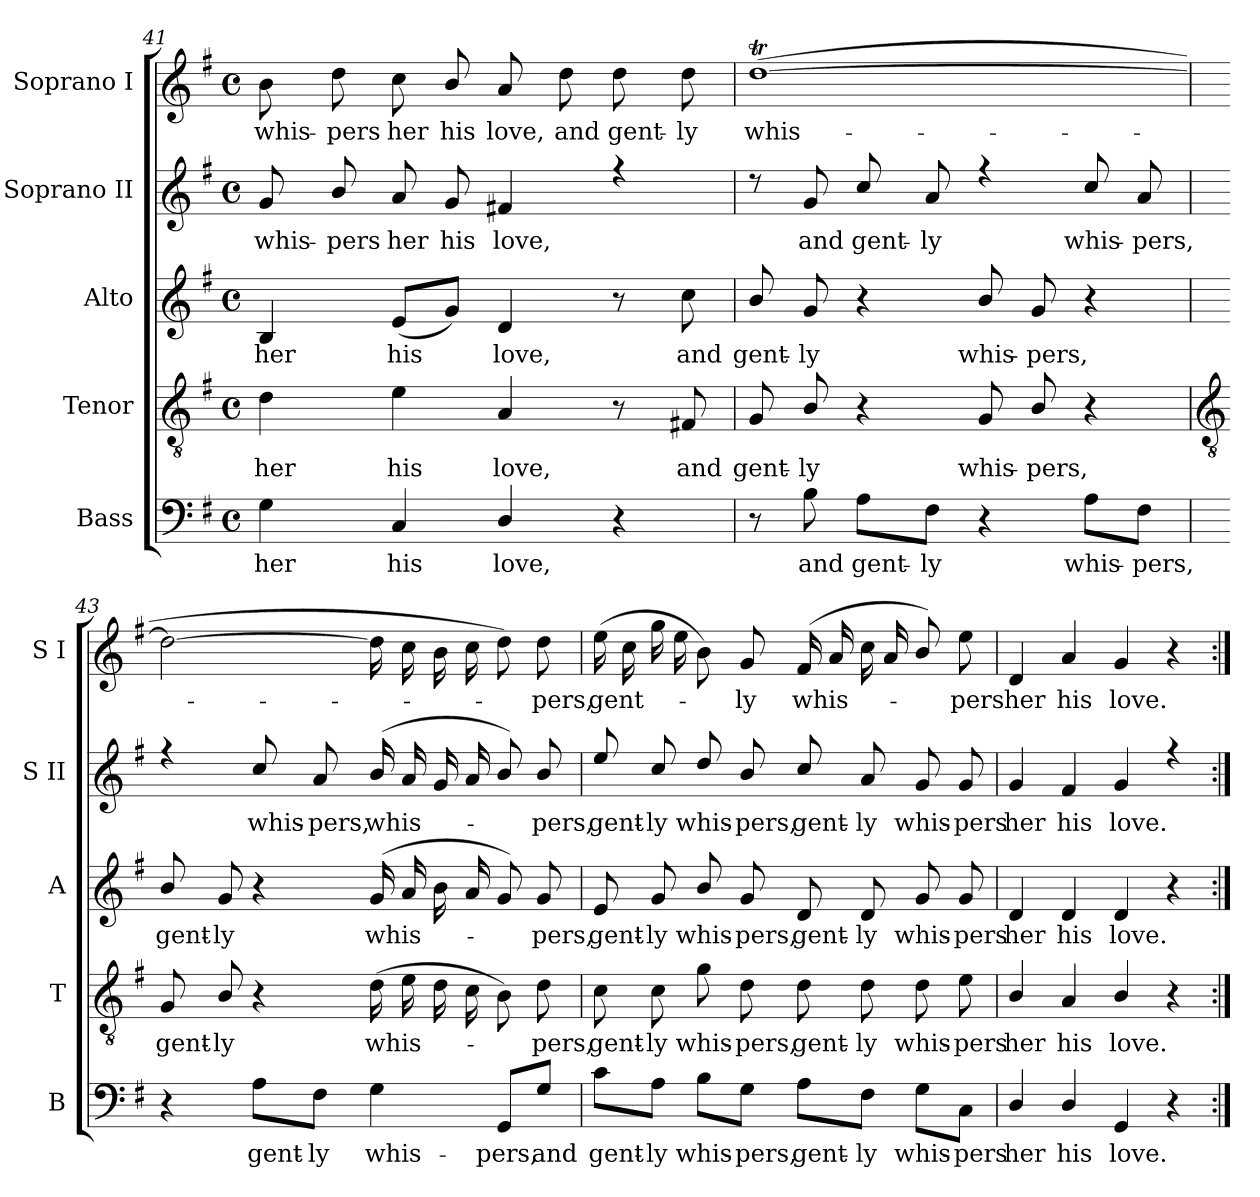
**kern	**text	**kern	**text	**kern	**text	**kern	**text	**kern	**text
*part5	*part5	*part4	*part4	*part3	*part3	*part2	*part2	*part1	*part1
*staff5	*staff5	*staff4	*staff4	*staff3	*staff3	*staff2	*staff2	*staff1	*staff1
*I"Bass	*	*I"Tenor	*	*I"Alto	*	*I"Soprano II	*	*I"Soprano I	*
*I'B	*	*I'T	*	*I'A	*	*I'S II	*	*I'S I	*
*clefF4	*	*clefGv2	*	*clefG2	*	*clefG2	*	*clefG2	*
*k[f#]	*	*k[f#]	*	*k[f#]	*	*k[f#]	*	*k[f#]	*
*G:	*	*G:	*	*G:	*	*G:	*	*G:	*
*M4/4	*	*M4/4	*	*M4/4	*	*M4/4	*	*M4/4	*
*met(c)	*	*met(c)	*	*met(c)	*	*met(c)	*	*met(c)	*
=41	=41	=41	=41	=41	=41	=41	=41	=41	=41
!	!LO:LY:b	!	!LO:LY:b	!	!LO:LY:b	!	!LO:LY:b	!	!LO:LY:b
*	*	*	*	*	*	*^	*	*	*
4G	her	4d	her	4B	her	8g	1ryy	whis-	8b	whis-
!	!	!	!	!	!	!	!	!LO:LY:b	!	!LO:LY:b
.	.	.	.	.	.	8b/	.	-pers	8dd	-pers
!	!LO:LY:b	!	!LO:LY:b	!	!LO:LY:b	!	!	!LO:LY:b	!	!LO:LY:b
4C	his	4e	his	(<8eL	his	8a	.	her	8cc	her
!	!	!	!	!	!	!	!	!LO:LY:b	!	!LO:LY:b
.	.	.	.	8gJ)	.	8g	.	his	8b/	his
!	!LO:LY:b	!	!LO:LY:b	!	!LO:LY:b	!	!	!LO:LY:b	!	!LO:LY:b
4D/	love,	4A	love,	4d	love,	4f#X	.	love,	8a	love,
!	!	!	!	!	!	!	!	!	!	!LO:LY:b
.	.	.	.	.	.	.	.	.	8dd	and
!	!	!	!	!	!	!	!	!	!	!LO:LY:b
4r	.	8r	.	8r	.	4r	.	.	8dd	gent-
!	!	!	!LO:LY:b	!	!LO:LY:b	!	!	!	!	!LO:LY:b
.	.	8F#X	and	8cc	and	.	.	.	8dd	-ly
=42	=42	=42	=42	=42	=42	=42	=42	=42	=42	=42
!	!	!	!LO:LY:b	!	!LO:LY:b	!	!	!	!	!LO:LY:b
8r	.	8G	gent-	8b/	gent-	8r	1ryy	.	(>[1ddT	whis-
!	!LO:LY:b	!	!LO:LY:b	!	!LO:LY:b	!	!	!LO:LY:b	!	!
8B	and	8B/	-ly	8g	-ly	8g	.	and	.	.
!	!LO:LY:b	!	!	!	!	!	!	!LO:LY:b	!	!
8A\L	gent-	4r	.	4r	.	8cc	.	gent-	.	.
!	!LO:LY:b	!	!	!	!	!	!	!LO:LY:b	!	!
8F#\J	-ly	.	.	.	.	8a	.	-ly	.	.
!	!	!	!LO:LY:b	!	!LO:LY:b	!	!	!	!	!
4r	.	8G	whis-	8b/	whis-	4r	.	.	.	.
!	!	!	!LO:LY:b	!	!LO:LY:b	!	!	!	!	!
.	.	8B/	-pers,	8g	-pers,	.	.	.	.	.
!	!LO:LY:b	!	!	!	!	!	!	!LO:LY:b	!	!
8A\L	whis-	4r	.	4r	.	8cc	.	whis-	.	.
!	!LO:LY:b	!	!	!	!	!	!	!LO:LY:b	!	!
8F#\J	-pers,	.	.	.	.	8a	.	-pers,	.	.
!!LO:LB:g=z
=43	=43	=43	=43	=43	=43	=43	=43	=43	=43	=43
*	*	*clefGv2	*	*	*	*	*	*	*	*
!	!	!	!LO:LY:b	!	!LO:LY:b	!	!	!	!	!
4r	.	8G	gent-	8b/	gent-	4r	1ryy	.	2dd_	.
!	!	!	!LO:LY:b	!	!LO:LY:b	!	!	!	!	!
.	.	8B/	-ly	8g	-ly	.	.	.	.	.
!	!LO:LY:b	!	!	!	!	!	!	!LO:LY:b	!	!
8A\L	gent-	4r	.	4r	.	8cc	.	whis-	.	.
!	!LO:LY:b	!	!	!	!	!	!	!LO:LY:b	!	!
8F#\J	-ly	.	.	.	.	8a	.	-pers,	.	.
!	!LO:LY:b	!	!LO:LY:b	!	!LO:LY:b	!	!	!LO:LY:b	!	!
4G	whis-	(>16dLL	whis-	(<16gLL	whis-	(<16bLL	.	whis-	16ddLL]	.
.	.	16e	.	16a	.	16a	.	.	16cc	.
.	.	16d	.	16b	.	16g	.	.	16b	.
.	.	16c	.	16a	.	16a	.	.	16cc	.
!	!LO:LY:b	!	!	!	!	!	!	!	!	!
8GG/L	-pers,	8BJ)	.	8gJ)	.	8b/J)	.	.	8ddJ)	.
!	!LO:LY:b	!	!LO:LY:b	!	!LO:LY:b	!	!	!LO:LY:b	!	!LO:LY:b
8G/J	and	8d	pers,	8g	pers,	8b/	.	pers,	8dd	pers,
=44	=44	=44	=44	=44	=44	=44	=44	=44	=44	=44
!	!LO:LY:b	!	!LO:LY:b	!	!LO:LY:b	!	!	!LO:LY:b	!	!LO:LY:b
8c\L	gent-	8c	gent-	8e	gent-	8ee	1ryy	gent-	(>16eeLL	gent-
.	.	.	.	.	.	.	.	.	16cc	.
!	!LO:LY:b	!	!LO:LY:b	!	!LO:LY:b	!	!	!LO:LY:b	!	!
8A\J	-ly	8c	-ly	8g	-ly	8cc	.	-ly	16gg	.
.	.	.	.	.	.	.	.	.	16ee	.
!	!LO:LY:b	!	!LO:LY:b	!	!LO:LY:b	!	!	!LO:LY:b	!	!
8B\L	whis-	8g	whis-	8b/	whis-	8dd	.	whis-	8bJ)	.
!	!LO:LY:b	!	!LO:LY:b	!	!LO:LY:b	!	!	!LO:LY:b	!	!LO:LY:b
8G\J	-pers,	8d	-pers,	8g	-pers,	8b	.	-pers,	8g	ly
!	!LO:LY:b	!	!LO:LY:b	!	!LO:LY:b	!	!	!LO:LY:b	!	!LO:LY:b
8A\L	gent-	8d	gent-	8d	gent-	8cc	.	gent-	(<16f#LL	whis-
.	.	.	.	.	.	.	.	.	16a	.
!	!LO:LY:b	!	!LO:LY:b	!	!LO:LY:b	!	!	!LO:LY:b	!	!
8F#\J	-ly	8d	-ly	8d	-ly	8a	.	-ly	16cc	.
.	.	.	.	.	.	.	.	.	16a	.
!	!LO:LY:b	!	!LO:LY:b	!	!LO:LY:b	!	!	!LO:LY:b	!	!
8G\L	whis-	8d	whis-	8g	whis-	8g	.	whis-	8b/J)	.
!	!LO:LY:b	!	!LO:LY:b	!	!LO:LY:b	!	!	!LO:LY:b	!	!LO:LY:b
8C\J	-pers	8e	-pers	8g	-pers	8g	.	-pers	8ee	pers
=45	=45	=45	=45	=45	=45	=45	=45	=45	=45	=45
!	!LO:LY:b	!	!LO:LY:b	!	!LO:LY:b	!	!	!LO:LY:b	!	!LO:LY:b
4D/	her	4B/	her	4d	her	4g	1ryy	her	4d	her
!	!LO:LY:b	!	!LO:LY:b	!	!LO:LY:b	!	!	!LO:LY:b	!	!LO:LY:b
4D/	his	4A	his	4d	his	4f#	.	his	4a	his
!	!LO:LY:b	!	!LO:LY:b	!	!LO:LY:b	!	!	!LO:LY:b	!	!LO:LY:b
4GG	love.	4B/	love.	4d	love.	4g	.	love.	4g	love.
4r	.	4r	.	4r	.	4r	.	.	4r	.
*	*	*	*	*	*	*v	*v	*	*	*
=:|!	=:|!	=:|!	=:|!	=:|!	=:|!	=:|!	=:|!	=:|!	=:|!
*-	*-	*-	*-	*-	*-	*-	*-	*-	*-
